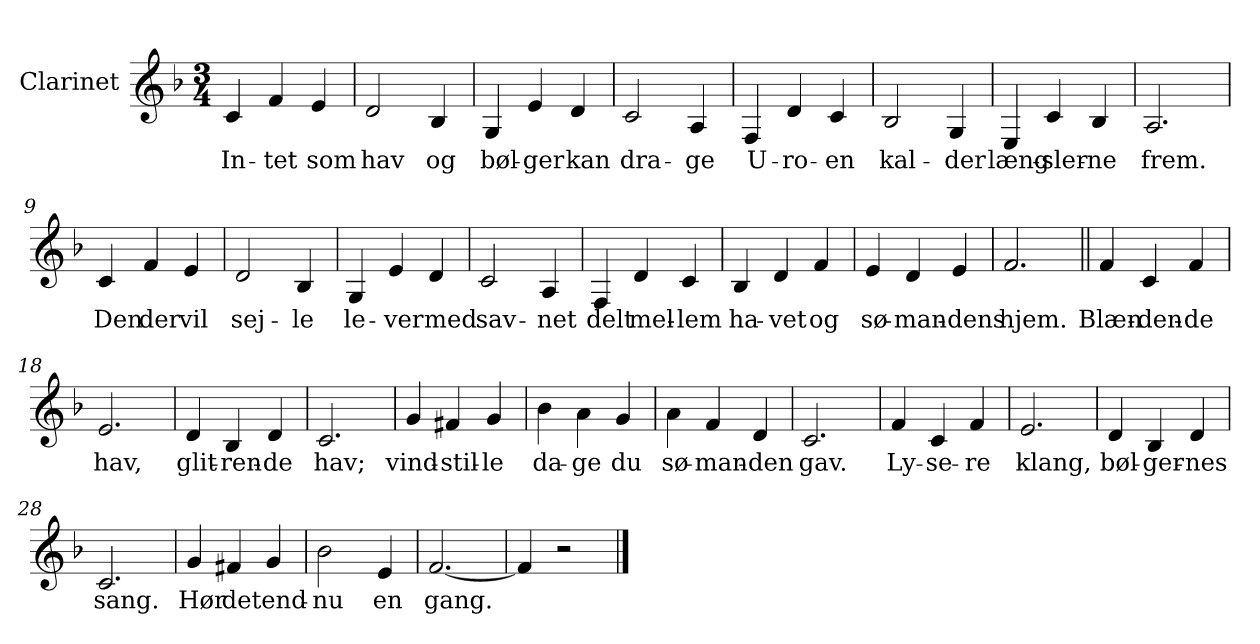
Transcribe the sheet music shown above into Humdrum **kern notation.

**kern	**text
*part1	*part1
*staff1	*staff1
*I"Clarinet	*
*I'Cl	*
*clefG2	*
*ITrd1c2	*
*k[b-e-a-]	*
*E-:	*
*M3/4	*
=1	=1
4B-/	In-
4e-/	-tet
4d/	som
=2	=2
2c/	hav
4A-/	og
=3	=3
4F/	bøl-
4d/	-ger
4c/	kan
=4	=4
2B-/	dra-
4G/	-ge
!!LO:LB:g=z
=5	=5
4E-/	U-
4c/	-ro-
4B-/	-en
=6	=6
2A-/	kal-
4F/	-der
=7	=7
4D/	læng-
4B-/	-sler-
4A-/	-ne
=8	=8
2.G/	frem.
!!LO:LB:g=z
=9	=9
4B-/	Den
4e-/	der
4d/	vil
=10	=10
2c/	sej-
4A-/	-le
=11	=11
4F/	le-
4d/	-ver
4c/	med
=12	=12
2B-/	sav-
4G/	-net
!!LO:LB:g=z
=13	=13
4E-/	delt
4c/	mel-
4B-/	-lem
=14	=14
4A-/	ha-
4c/	-vet
4e-/	og
=15	=15
4d/	sø-
4c/	-man-
4d/	-dens
=16	=16
2.e-/	hjem.
!!LO:LB:g=z
=17||	=17||
4e-/	Blæn-
4B-/	-den-
4e-/	-de
=18	=18
2.d/	hav,
=19	=19
4c/	glit-
4A-/	-ren-
4c/	-de
=20	=20
2.B-/	hav;
!!LO:LB:g=z
=21	=21
4f/	vind-
4en/	-stil-
4f/	-le
=22	=22
4a-\	da-
4g\	-ge
4f/	du
=23	=23
4g\	sø-
4e-/	-man-
4c/	-den
=24	=24
2.B-/	gav.
!!LO:PB:g=z
=25	=25
4e-/	Ly-
4B-/	-se-
4e-/	-re
=26	=26
2.d/	klang,
=27	=27
4c/	bøl-
4A-/	-ger-
4c/	-nes
=28	=28
2.B-/	sang.
!!LO:LB:g=z
=29	=29
4f/	Hør
4en/	det
4f/	end-
=30	=30
2a-\	-nu
4d/	en
=31	=31
[2.e-/	gang.
=32	=32
4e-/]	.
2r	.
==	==
*-	*-
